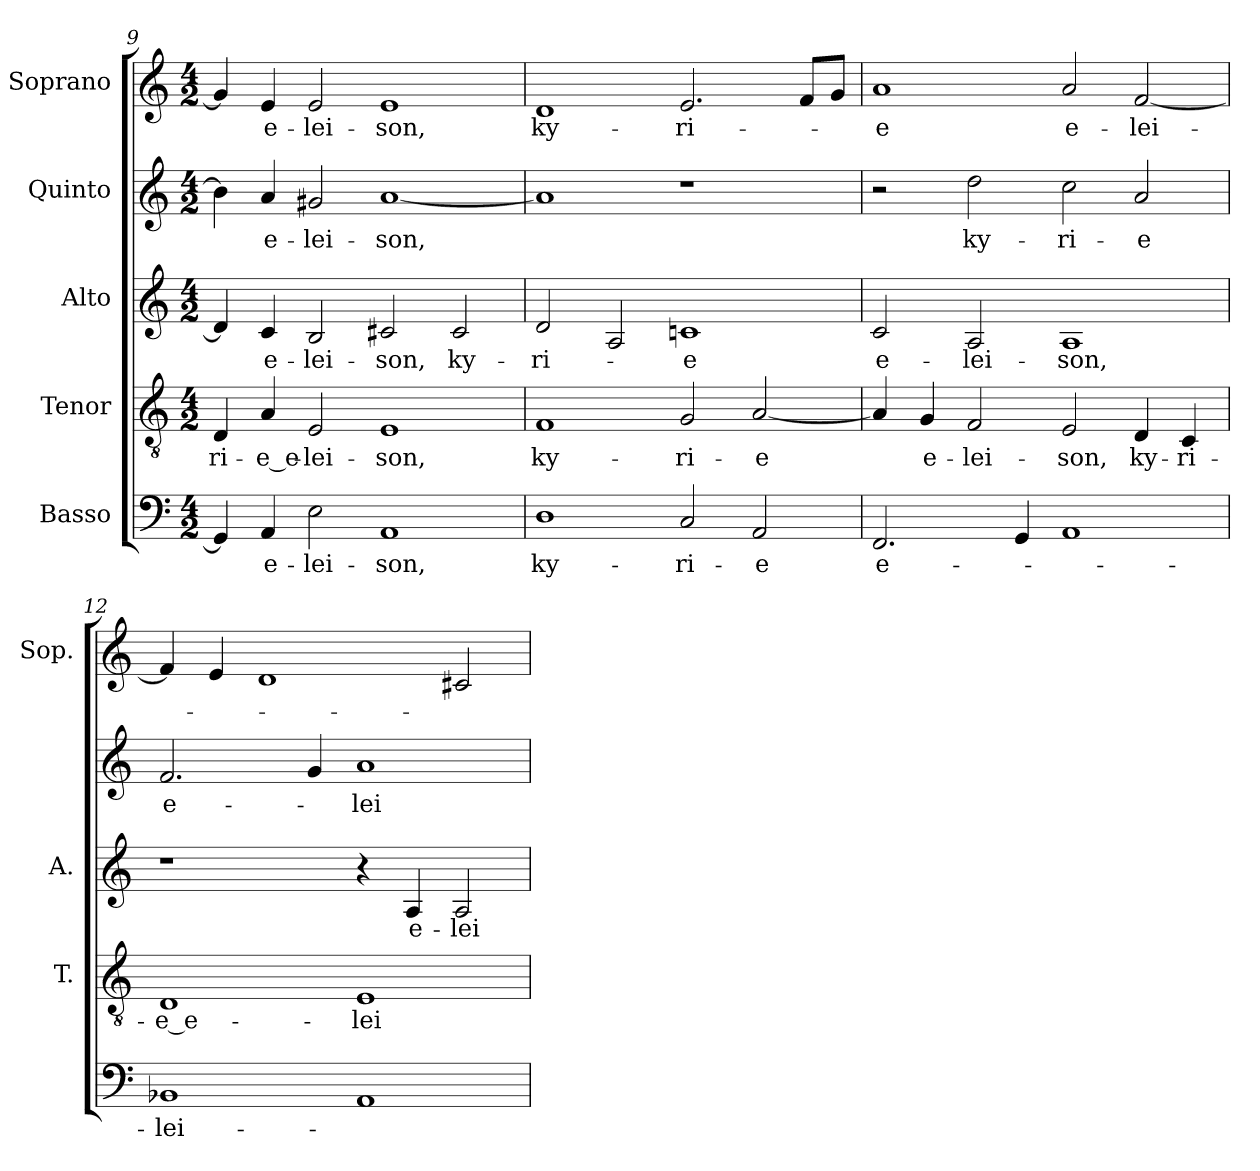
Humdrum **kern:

**kern	**text	**kern	**text	**kern	**text	**kern	**text	**kern	**text
*part5	*part5	*part4	*part4	*part3	*part3	*part2	*part2	*part1	*part1
*staff5	*staff5	*staff4	*staff4	*staff3	*staff3	*staff2	*staff2	*staff1	*staff1
*I"Basso	*	*I"Tenor	*	*I"Alto	*	*I"Quinto	*	*I"Soprano	*
*	*	*I'T.	*	*I'A.	*	*	*	*I'Sop.	*
*clefF4	*	*clefGv2	*	*clefG2	*	*clefG2	*	*clefG2	*
*	*	*ITrd7c12	*	*	*	*	*	*	*
*k[]	*	*k[]	*	*k[]	*	*k[]	*	*k[]	*
*C:	*	*C:	*	*C:	*	*C:	*	*C:	*
*M4/2	*	*M4/2	*	*M4/2	*	*M4/2	*	*M4/2	*
=9	=9	=9	=9	=9	=9	=9	=9	=9	=9
!	!	!	!LO:LY:b:color=#000000	!	!	!	!	!	!
4GGi/]	.	4DDi/	-ri-	4di/]	.	4bi\]	.	4gi/]	.
!	!LO:LY:b:color=#000000	!	!	!	!	!	!	!	!
!	!	!	!LO:LY:b:color=#000000	!	!	!	!	!	!
!	!	!	!	!	!LO:LY:b:color=#000000	!	!	!	!
!	!	!	!	!	!	!	!LO:LY:b:color=#000000	!	!
!	!	!	!	!	!	!	!	!	!LO:LY:b:color=#000000
4AAi/	e-	4AAi/	-e_e-	4ci/	e-	4ai/	e-	4ei/	e-
!	!LO:LY:b:color=#000000	!	!	!	!	!	!	!	!
!	!	!	!LO:LY:b:color=#000000	!	!	!	!	!	!
!	!	!	!	!	!LO:LY:b:color=#000000	!	!	!	!
!	!	!	!	!	!	!	!LO:LY:b:color=#000000	!	!
!	!	!	!	!	!	!	!	!	!LO:LY:b:color=#000000
2Ei\	-lei-	2EEi/	-lei-	2Bi/	-lei-	2g#Xi/	-lei-	2ei/	-lei-
!	!LO:LY:b:color=#000000	!	!	!	!	!	!	!	!
!	!	!	!LO:LY:b:color=#000000	!	!	!	!	!	!
!	!	!	!	!	!LO:LY:b:color=#000000	!	!	!	!
!	!	!	!	!	!	!	!LO:LY:b:color=#000000	!	!
!	!	!	!	!	!	!	!	!	!LO:LY:b:color=#000000
1AAi	-son,	1EEi	-son,	2c#Xi/	-son,	[1ai	-son,	1ei	-son,
!	!	!	!	!	!LO:LY:b:color=#000000	!	!	!	!
.	.	.	.	2c#i/	ky-	.	.	.	.
=10	=10	=10	=10	=10	=10	=10	=10	=10	=10
!	!LO:LY:b:color=#000000	!	!	!	!	!	!	!	!
!	!	!	!LO:LY:b:color=#000000	!	!	!	!	!	!
!	!	!	!	!	!LO:LY:b:color=#000000	!	!	!	!
!	!	!	!	!	!	!	!	!	!LO:LY:b:color=#000000
1Di	ky-	1FFi	ky-	2di/	-ri-	1ai]	.	1di	ky-
.	.	.	.	2Ai/	.	.	.	.	.
!	!LO:LY:b:color=#000000	!	!	!	!	!	!	!	!
!	!	!	!LO:LY:b:color=#000000	!	!	!	!	!	!
!	!	!	!	!	!LO:LY:b:color=#000000	!	!	!	!
!	!	!	!	!	!	!	!	!	!LO:LY:b:color=#000000
2Ci/	-ri-	2GGi/	-ri-	1cni	-e	1r	.	2.ei/	-ri-
!	!LO:LY:b:color=#000000	!	!	!	!	!	!	!	!
!	!	!	!LO:LY:b:color=#000000	!	!	!	!	!	!
2AAi/	-e	[2AAi/	-e	.	.	.	.	.	.
.	.	.	.	.	.	.	.	8fi/L	.
.	.	.	.	.	.	.	.	8gi/J	.
!!LO:LB:g=z
=11	=11	=11	=11	=11	=11	=11	=11	=11	=11
!	!LO:LY:b:color=#000000	!	!	!	!	!	!	!	!
!	!	!	!	!	!LO:LY:b:color=#000000	!	!	!	!
!	!	!	!	!	!	!	!	!	!LO:LY:b:color=#000000
2.FFi/	e-	4AAi/]	.	2ci/	e-	2r	.	1ai	-e
!	!	!	!LO:LY:b:color=#000000	!	!	!	!	!	!
.	.	4GGi/	e-	.	.	.	.	.	.
!	!	!	!LO:LY:b:color=#000000	!	!	!	!	!	!
!	!	!	!	!	!LO:LY:b:color=#000000	!	!	!	!
!	!	!	!	!	!	!	!LO:LY:b:color=#000000	!	!
.	.	2FFi/	-lei-	2Ai/	-lei-	2ddi\	ky-	.	.
4GGi/	.	.	.	.	.	.	.	.	.
!	!	!	!LO:LY:b:color=#000000	!	!	!	!	!	!
!	!	!	!	!	!LO:LY:b:color=#000000	!	!	!	!
!	!	!	!	!	!	!	!LO:LY:b:color=#000000	!	!
!	!	!	!	!	!	!	!	!	!LO:LY:b:color=#000000
1AAi	.	2EEi/	-son,	1Ai	-son,	2cci\	-ri-	2ai/	e-
!	!	!	!LO:LY:b:color=#000000	!	!	!	!	!	!
!	!	!	!	!	!	!	!LO:LY:b:color=#000000	!	!
!	!	!	!	!	!	!	!	!	!LO:LY:b:color=#000000
.	.	4DDi/	ky-	.	.	2ai/	-e	[2fi/	-lei-
!	!	!	!LO:LY:b:color=#000000	!	!	!	!	!	!
.	.	4CCi/	-ri-	.	.	.	.	.	.
=12	=12	=12	=12	=12	=12	=12	=12	=12	=12
!	!LO:LY:b:color=#000000	!	!	!	!	!	!	!	!
!	!	!	!LO:LY:b:color=#000000	!	!	!	!	!	!
!	!	!	!	!	!	!	!LO:LY:b:color=#000000	!	!
1BB-Xi	-lei-	1DDi	-e_e-	1r	.	2.fi/	e-	4fi/]	.
.	.	.	.	.	.	.	.	4ei/	.
.	.	.	.	.	.	.	.	1di	.
.	.	.	.	.	.	4gi/	.	.	.
!	!	!	!LO:LY:b:color=#000000	!	!	!	!	!	!
!	!	!	!	!	!	!	!LO:LY:b:color=#000000	!	!
1AAi	.	1EEi	-lei-	4r	.	1ai	-lei-	.	.
!	!	!	!	!	!LO:LY:b:color=#000000	!	!	!	!
.	.	.	.	4Ai/	e-	.	.	.	.
!	!	!	!	!	!LO:LY:b:color=#000000	!	!	!	!
.	.	.	.	2Ai/	-lei-	.	.	2c#Xi/	.
=	=	=	=	=	=	=	=	=	=
*-	*-	*-	*-	*-	*-	*-	*-	*-	*-
